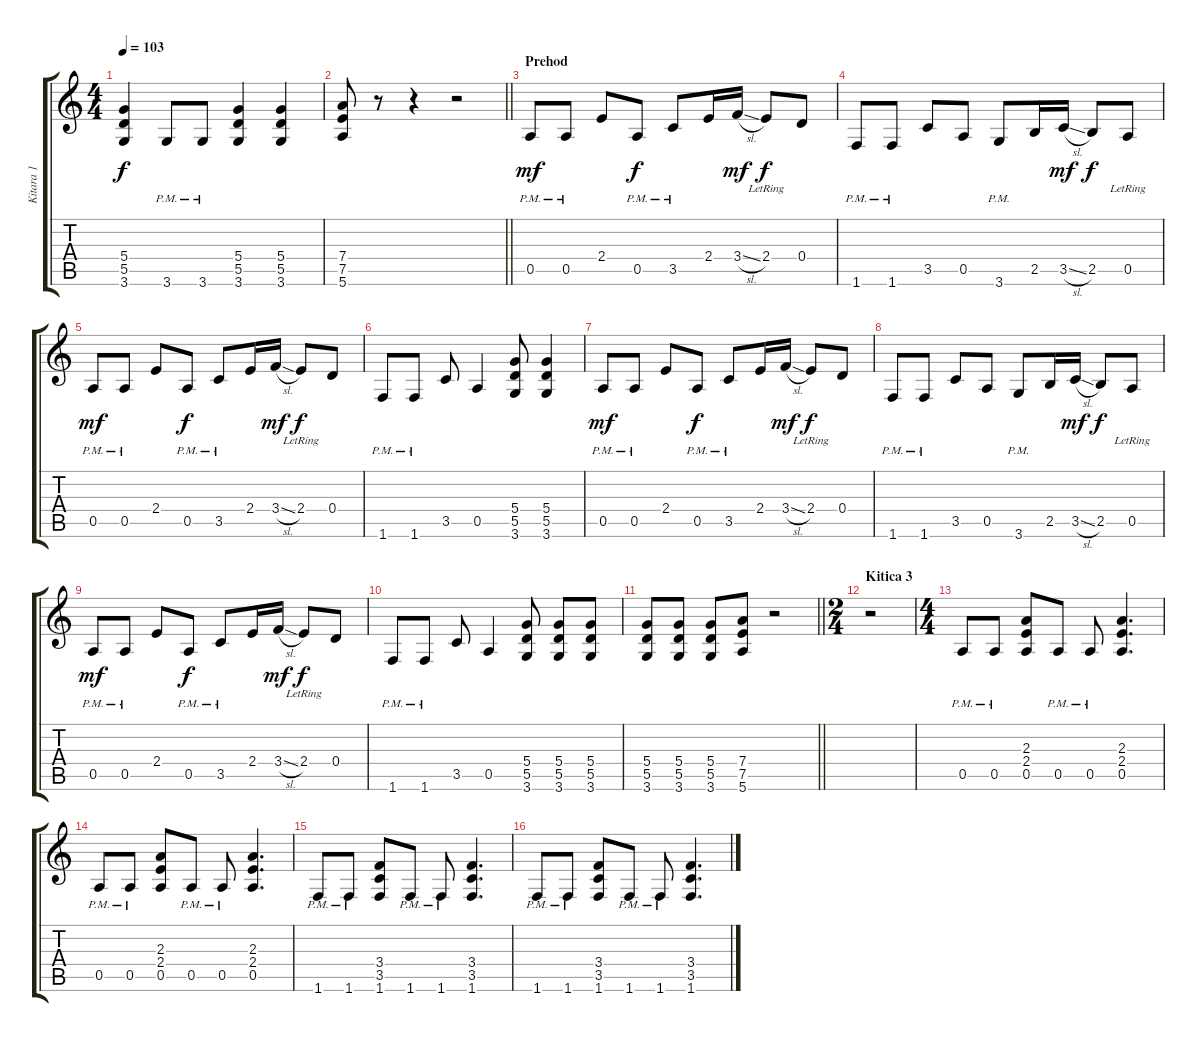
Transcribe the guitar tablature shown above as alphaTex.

\track ("Kitara 1" "Kitara 1") {instrument distortionguitar}
\staff {score tabs}
\tuning (E4 B3 G3 D3 A2 E2) {hide}
\ts (4 4)
\tempo 103
\clef g2
\ks aminor
(5.4{t} 5.5{t} 3.6{t}).4{dy f} 3.6{pm}.8 3.6{pm}.8 (5.4 5.5 3.6).4 (5.4 5.5 3.6).4 |
\barLineRight lightlight
(7.4 7.5 5.6).8 r.8 r.4 r.2 |
\section ("" "Prehod")
0.5{pm}.8{dy mf} 0.5{pm}.8 2.4.8 0.5{pm}.8{dy f} 3.5{pm}.8 2.4.16 3.4{sl}.16{dy mf} 2.4{lr}.8{dy f} 0.4.8 |
1.6{pm}.8 1.6{pm}.8 3.5.8 0.5.8 3.6{pm}.8 2.5.16 3.5{sl}.16{dy mf} 2.5.8{dy f} 0.5{lr}.8 |
0.5{pm}.8{dy mf} 0.5{pm}.8 2.4.8 0.5{pm}.8{dy f} 3.5{pm}.8 2.4.16 3.4{sl}.16{dy mf} 2.4{lr}.8{dy f} 0.4.8 |
1.6{pm}.8 1.6{pm}.8 3.5.8 0.5.4 (5.4 5.5 3.6).8 (5.4 5.5 3.6).4 |
0.5{pm}.8{dy mf} 0.5{pm}.8 2.4.8 0.5{pm}.8{dy f} 3.5{pm}.8 2.4.16 3.4{sl}.16{dy mf} 2.4{lr}.8{dy f} 0.4.8 |
1.6{pm}.8 1.6{pm}.8 3.5.8 0.5.8 3.6{pm}.8 2.5.16 3.5{sl}.16{dy mf} 2.5.8{dy f} 0.5{lr}.8 |
0.5{pm}.8{dy mf} 0.5{pm}.8 2.4.8 0.5{pm}.8{dy f} 3.5{pm}.8 2.4.16 3.4{sl}.16{dy mf} 2.4{lr}.8{dy f} 0.4.8 |
1.6{pm}.8 1.6{pm}.8 3.5.8 0.5.4 (5.4 5.5 3.6).8 (5.4 5.5 3.6).8 (5.4 5.5 3.6).8 |
\barLineRight lightlight
(5.4 5.5 3.6).8 (5.4 5.5 3.6).8 (5.4 5.5 3.6).8 (7.4 7.5 5.6).8 r.2 |
\ts (2 4)
\section ("" "Kitica 3")
r.2 |
\ts (4 4)
0.5{pm}.8 0.5{pm}.8 (2.3 2.4 0.5).8 0.5{pm}.8 0.5{pm}.8 (2.3 2.4 0.5).4{d} |
0.5{pm}.8 0.5{pm}.8 (2.3 2.4 0.5).8 0.5{pm}.8 0.5{pm}.8 (2.3 2.4 0.5).4{d} |
1.6{pm}.8 1.6{pm}.8 (3.4 3.5 1.6).8 1.6{pm}.8 1.6{pm}.8 (3.4 3.5 1.6).4{d} |
1.6{pm}.8 1.6{pm}.8 (3.4 3.5 1.6).8 1.6{pm}.8 1.6{pm}.8 (3.4 3.5 1.6).4{d}
